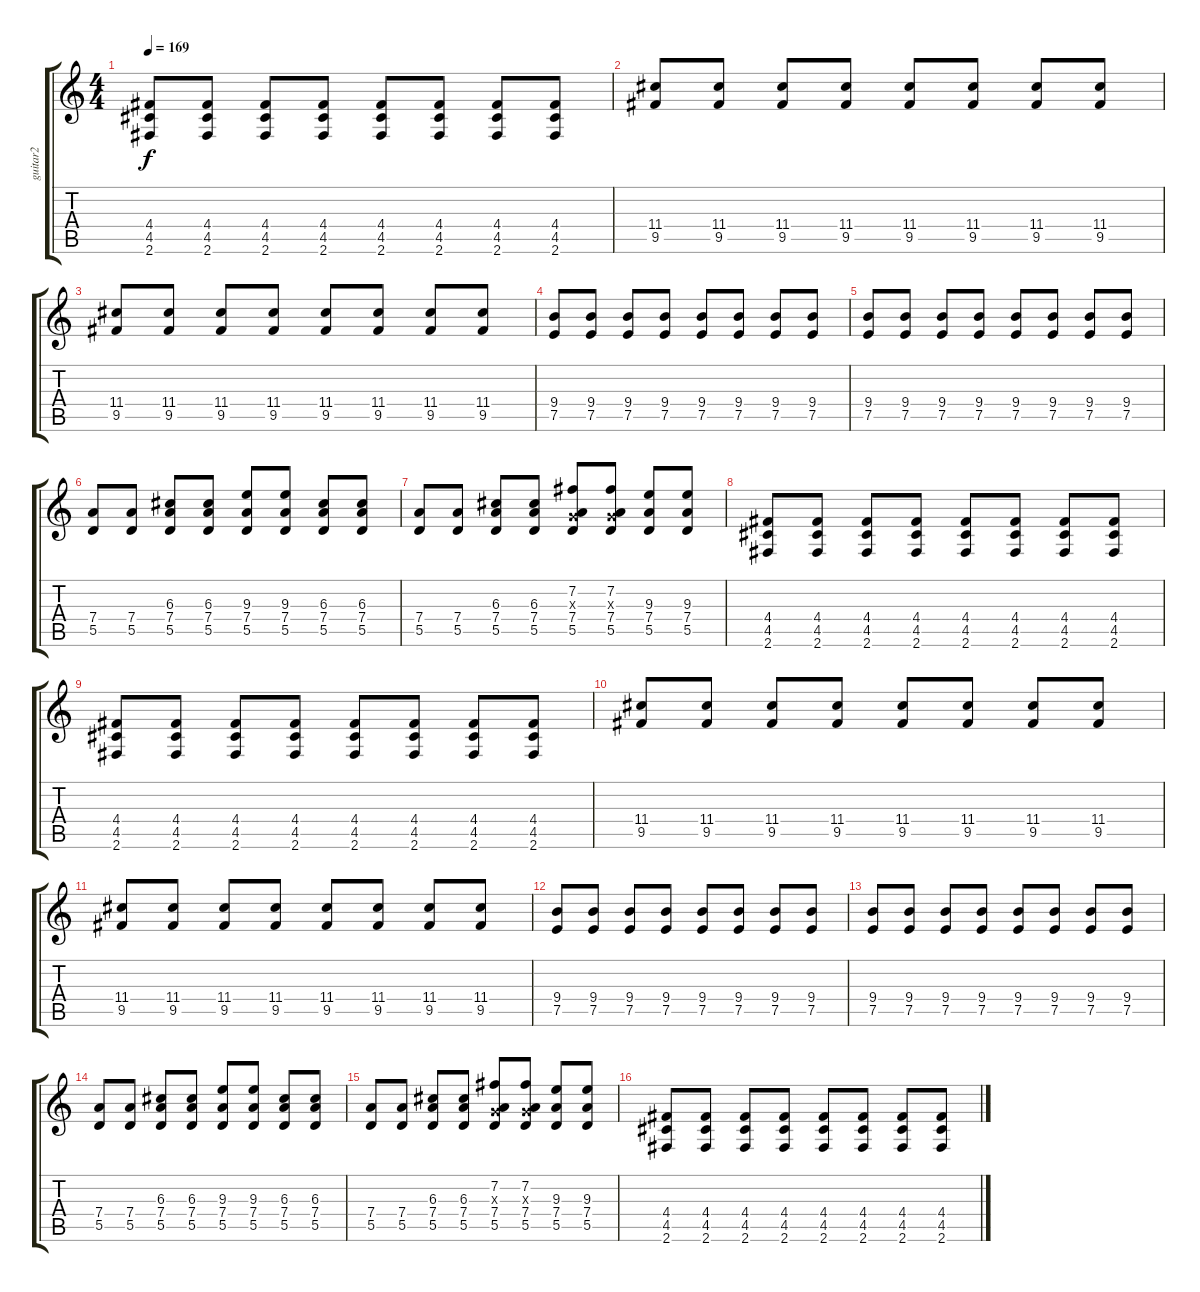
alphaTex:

\track ("guitar2" "guitar2") {instrument distortionguitar}
\staff {score tabs}
\tuning (E4 B3 G3 D3 A2 E2) {hide}
\ts (4 4)
\tempo 169
\clef g2
\ks c
(4.4 4.5 2.6).8{dy f} (4.4 4.5 2.6).8 (4.4 4.5 2.6).8 (4.4 4.5 2.6).8 (4.4 4.5 2.6).8 (4.4 4.5 2.6).8 (4.4 4.5 2.6).8 (4.4 4.5 2.6).8 |
(11.4 9.5).8 (11.4 9.5).8 (11.4 9.5).8 (11.4 9.5).8 (11.4 9.5).8 (11.4 9.5).8 (11.4 9.5).8 (11.4 9.5).8 |
(11.4 9.5).8 (11.4 9.5).8 (11.4 9.5).8 (11.4 9.5).8 (11.4 9.5).8 (11.4 9.5).8 (11.4 9.5).8 (11.4 9.5).8 |
(9.4 7.5).8 (9.4 7.5).8 (9.4 7.5).8 (9.4 7.5).8 (9.4 7.5).8 (9.4 7.5).8 (9.4 7.5).8 (9.4 7.5).8 |
(9.4 7.5).8 (9.4 7.5).8 (9.4 7.5).8 (9.4 7.5).8 (9.4 7.5).8 (9.4 7.5).8 (9.4 7.5).8 (9.4 7.5).8 |
(7.4 5.5).8 (7.4 5.5).8 (6.3 7.4 5.5).8 (6.3 7.4 5.5).8 (9.3 7.4 5.5).8 (9.3 7.4 5.5).8 (6.3 7.4 5.5).8 (6.3 7.4 5.5).8 |
(7.4 5.5).8 (7.4 5.5).8 (6.3 7.4 5.5).8 (6.3 7.4 5.5).8 (7.2 0.3{x} 7.4 5.5).8 (7.2 0.3{x} 7.4 5.5).8 (9.3 7.4 5.5).8 (9.3 7.4 5.5).8 |
(4.4 4.5 2.6).8 (4.4 4.5 2.6).8 (4.4 4.5 2.6).8 (4.4 4.5 2.6).8 (4.4 4.5 2.6).8 (4.4 4.5 2.6).8 (4.4 4.5 2.6).8 (4.4 4.5 2.6).8 |
(4.4 4.5 2.6).8 (4.4 4.5 2.6).8 (4.4 4.5 2.6).8 (4.4 4.5 2.6).8 (4.4 4.5 2.6).8 (4.4 4.5 2.6).8 (4.4 4.5 2.6).8 (4.4 4.5 2.6).8 |
(11.4 9.5).8 (11.4 9.5).8 (11.4 9.5).8 (11.4 9.5).8 (11.4 9.5).8 (11.4 9.5).8 (11.4 9.5).8 (11.4 9.5).8 |
(11.4 9.5).8 (11.4 9.5).8 (11.4 9.5).8 (11.4 9.5).8 (11.4 9.5).8 (11.4 9.5).8 (11.4 9.5).8 (11.4 9.5).8 |
(9.4 7.5).8 (9.4 7.5).8 (9.4 7.5).8 (9.4 7.5).8 (9.4 7.5).8 (9.4 7.5).8 (9.4 7.5).8 (9.4 7.5).8 |
(9.4 7.5).8 (9.4 7.5).8 (9.4 7.5).8 (9.4 7.5).8 (9.4 7.5).8 (9.4 7.5).8 (9.4 7.5).8 (9.4 7.5).8 |
(7.4 5.5).8 (7.4 5.5).8 (6.3 7.4 5.5).8 (6.3 7.4 5.5).8 (9.3 7.4 5.5).8 (9.3 7.4 5.5).8 (6.3 7.4 5.5).8 (6.3 7.4 5.5).8 |
(7.4 5.5).8 (7.4 5.5).8 (6.3 7.4 5.5).8 (6.3 7.4 5.5).8 (7.2 0.3{x} 7.4 5.5).8 (7.2 0.3{x} 7.4 5.5).8 (9.3 7.4 5.5).8 (9.3 7.4 5.5).8 |
(4.4 4.5 2.6).8 (4.4 4.5 2.6).8 (4.4 4.5 2.6).8 (4.4 4.5 2.6).8 (4.4 4.5 2.6).8 (4.4 4.5 2.6).8 (4.4 4.5 2.6).8 (4.4 4.5 2.6).8
